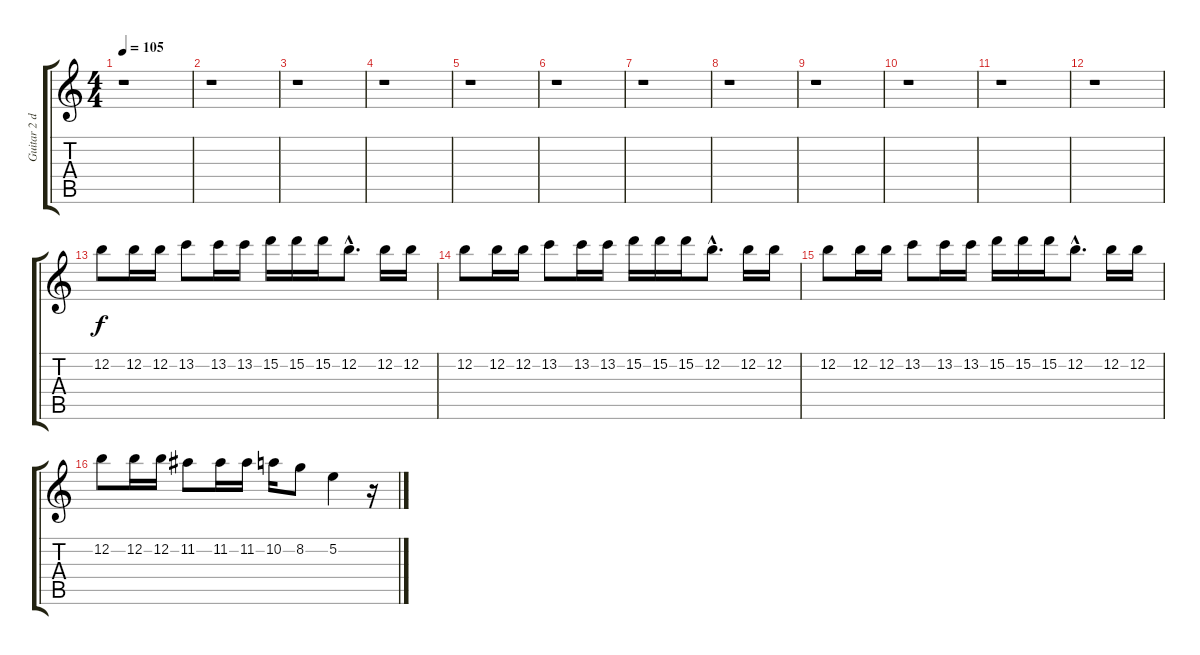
\track ("Guitar 2 disto" "Guitar 2 d") {instrument distortionguitar}
\staff {score tabs}
\tuning (E4 B3 G3 D3 A2 E2) {hide}
\ts (4 4)
\tempo 105
\clef g2
\ks c
r.1{dy f instrument distortionguitar} |
r.1 |
r.1 |
r.1 |
r.1 |
r.1 |
r.1 |
r.1 |
r.1 |
r.1 |
r.1 |
r.1 |
12.2.8 12.2.16 12.2.16 13.2.8 13.2.16 13.2.16 15.2.16 15.2.16 15.2.16 12.2{hac}.8{d} 12.2.16 12.2.16 |
12.2.8 12.2.16 12.2.16 13.2.8 13.2.16 13.2.16 15.2.16 15.2.16 15.2.16 12.2{hac}.8{d} 12.2.16 12.2.16 |
12.2.8 12.2.16 12.2.16 13.2.8 13.2.16 13.2.16 15.2.16 15.2.16 15.2.16 12.2{hac}.8{d} 12.2.16 12.2.16 |
12.2.8 12.2.16 12.2.16 11.2.8 11.2.16 11.2.16 10.2.16 8.2.8 5.2.4 r.16
